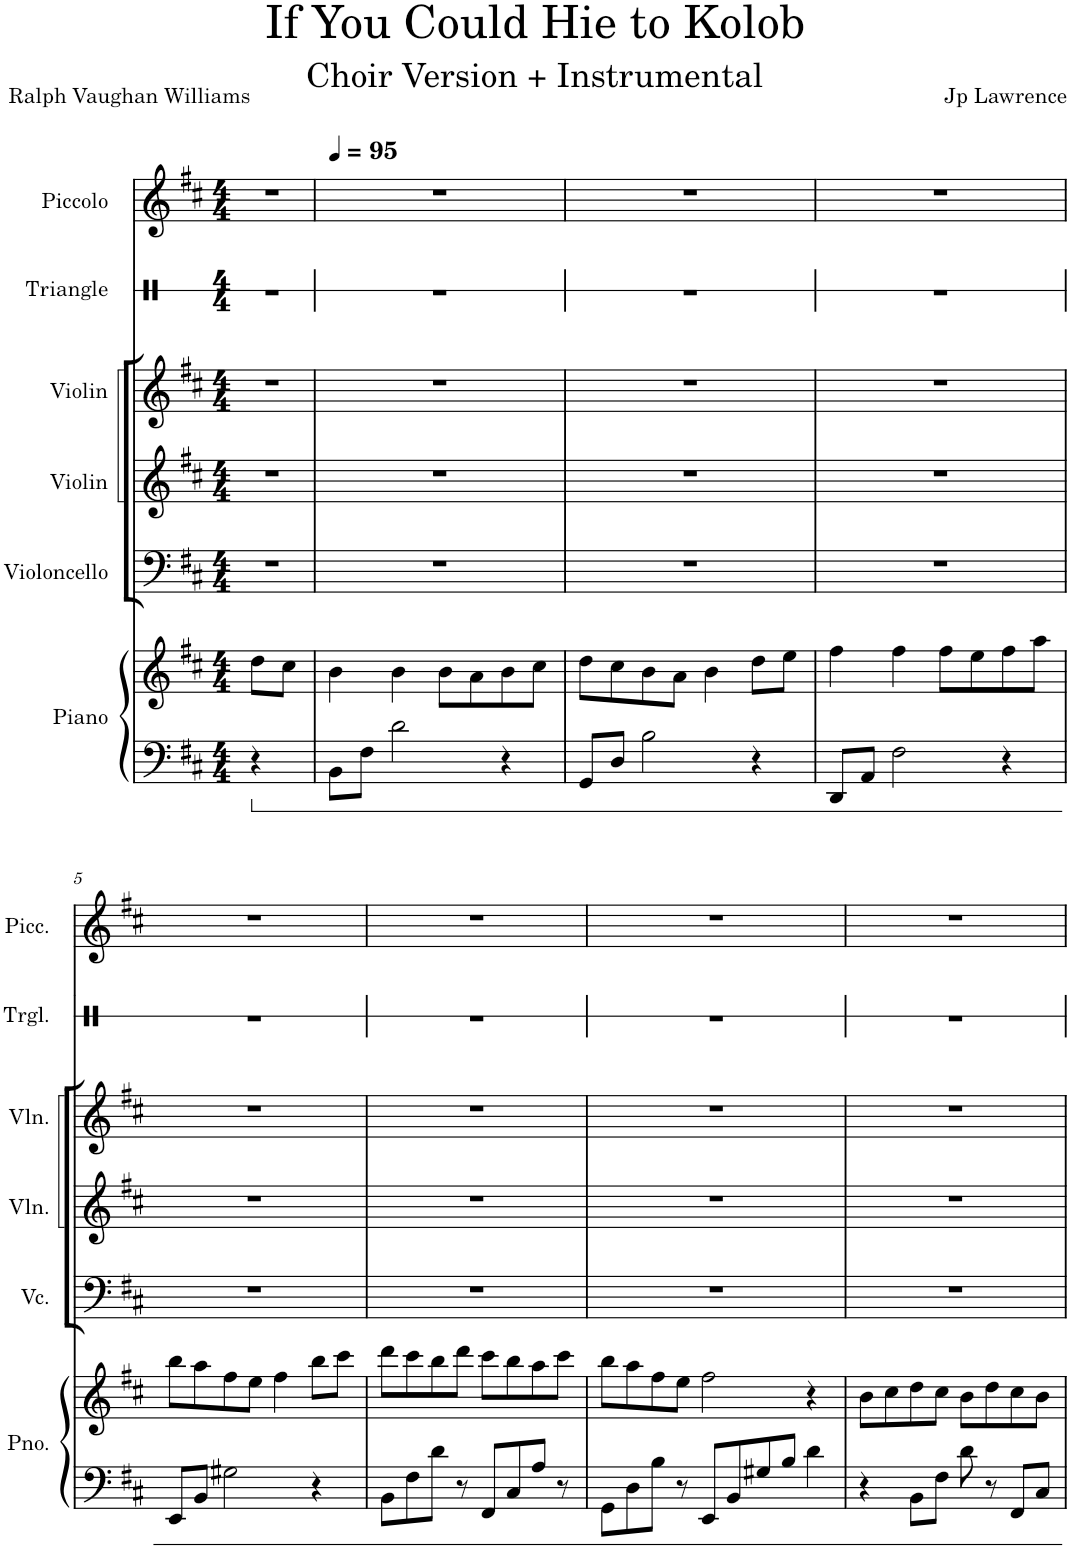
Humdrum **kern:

**kern	**kern	**kern	**kern	**kern	**kern	**kern
*part6	*part6	*part5	*part4	*part3	*part2	*part1
*staff7	*staff6	*staff5	*staff4	*staff3	*staff2	*staff1
*I"Piano	*	*I"Violoncello	*I"Violin	*I"Violin	*I"Triangle	*I"Piccolo
*I'Pno.	*	*I'Vc.	*I'Vln.	*I'Vln.	*I'Trgl.	*I'Picc.
*	*	*	*	*	*stria1	*
*clefF4	*clefG2	*clefF4	*clefG2	*clefG2	*clefX	*clefG2
*	*	*	*	*	*	*Trd-7c-12
*k[f#c#]	*k[f#c#]	*k[f#c#]	*k[f#c#]	*k[f#c#]	*k[]	*k[f#c#]
*M4/4	*M4/4	*M4/4	*M4/4	*M4/4	*M4/4	*M4/4
=1	=1	=1	=1	=1	=1	=1
4r	8dd\L	1r	1r	1r	1r	1r
.	8cc#\J	.	.	.	.	.
2.ryy	2.ryy	.	.	.	.	.
=2	=2	=2	=2	=2	=2	=2
*	*	*	*	*	*	*MM95
8BB\L	4b\	1r	1r	1r	1r	1r
8F#\J	.	.	.	.	.	.
2d\	4b\	.	.	.	.	.
.	8b\L	.	.	.	.	.
.	8a\	.	.	.	.	.
4r	8b\	.	.	.	.	.
.	8cc#\J	.	.	.	.	.
=3	=3	=3	=3	=3	=3	=3
8GG/L	8dd\L	1r	1r	1r	1r	1r
8D/J	8cc#\	.	.	.	.	.
2B\	8b\	.	.	.	.	.
.	8a\J	.	.	.	.	.
.	4b\	.	.	.	.	.
4r	8dd\L	.	.	.	.	.
.	8ee\J	.	.	.	.	.
=4	=4	=4	=4	=4	=4	=4
8DD/L	4ff#\	1r	1r	1r	1r	1r
8AA/J	.	.	.	.	.	.
2F#\	4ff#\	.	.	.	.	.
.	8ff#\L	.	.	.	.	.
.	8ee\	.	.	.	.	.
4r	8ff#\	.	.	.	.	.
.	8aa\J	.	.	.	.	.
!!LO:LB:g=z
=5	=5	=5	=5	=5	=5	=5
8EE/L	8bb\L	1r	1r	1r	1r	1r
8BB/J	8aa\	.	.	.	.	.
2G#X\	8ff#\	.	.	.	.	.
.	8ee\J	.	.	.	.	.
.	4ff#\	.	.	.	.	.
4r	8bb\L	.	.	.	.	.
.	8ccc#\J	.	.	.	.	.
=6	=6	=6	=6	=6	=6	=6
8BB\L	8ddd\L	1r	1r	1r	1r	1r
8F#\	8ccc#\	.	.	.	.	.
8d\J	8bb\	.	.	.	.	.
8r	8ddd\J	.	.	.	.	.
8FF#/L	8ccc#\L	.	.	.	.	.
8C#/	8bb\	.	.	.	.	.
8A/J	8aa\	.	.	.	.	.
8r	8ccc#\J	.	.	.	.	.
=7	=7	=7	=7	=7	=7	=7
8GG\L	8bb\L	1r	1r	1r	1r	1r
8D\	8aa\	.	.	.	.	.
8B\J	8ff#\	.	.	.	.	.
8r	8ee\J	.	.	.	.	.
8EE/L	2ff#\	.	.	.	.	.
8BB/	.	.	.	.	.	.
8G#X/	.	.	.	.	.	.
8B/J	.	.	.	.	.	.
4d\	4r	4ryy	4ryy	4ryy	4ryy	4ryy
=8	=8	=8	=8	=8	=8	=8
4r	8b\L	1r	1r	1r	1r	1r
.	8cc#\	.	.	.	.	.
8BB\L	8dd\	.	.	.	.	.
8F#\J	8cc#\J	.	.	.	.	.
8d\	8b\L	.	.	.	.	.
8r	8dd\	.	.	.	.	.
8FF#/L	8cc#\	.	.	.	.	.
8C#/J	8b\J	.	.	.	.	.
=	=	=	=	=	=	=
*-	*-	*-	*-	*-	*-	*-
